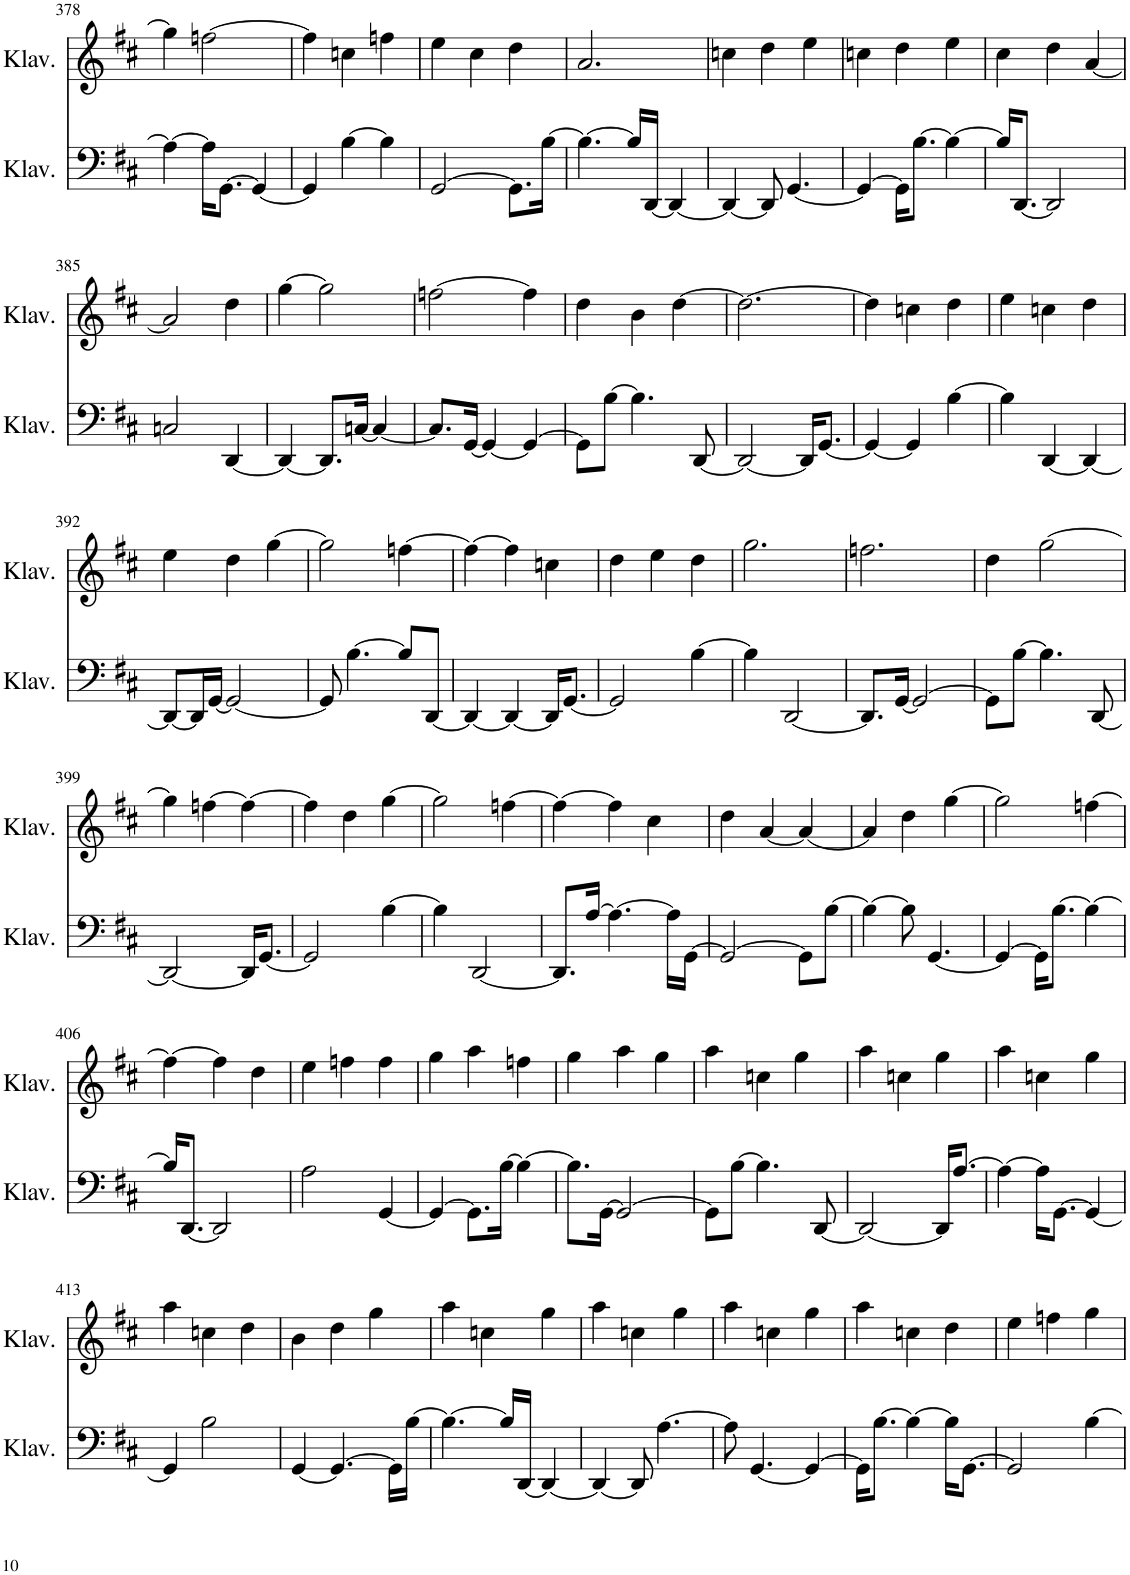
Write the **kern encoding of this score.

**kern	**kern
*part2	*part1
*staff2	*staff1
*I"Klavier	*I"Klavier
*I'Klav.	*I'Klav.
!!LO:PB:g=z
*clefF4	*clefG2
*k[f#c#]	*k[f#c#]
*M3/4	*M3/4
=378	=378
4A\_	4gg\]
16A\KL]	[2ffn\
[8.GG\J	.
4GG/_	.
=379	=379
4GG/]	4ff\]
[4B\	4ccn\
4B\]	4ffn\
=380	=380
[2GG/	4ee\
.	4cc#\
8.GG\L]	4dd\
[16B\Jk	.
=381	=381
4.B\_	2.a/
16B/LL]	.
[16DD/JJ	.
4DD/_	.
=382	=382
4DD/_	4ccn\
8DD/]	4dd\
[4.GG/	.
.	4ee\
=383	=383
4GG/_	4ccn\
16GG\KL]	4dd\
[8.B\J	.
4B\_	4ee\
=384	=384
16B/KL]	4cc#\
[8.DD/J	.
2DD/]	4dd\
.	[4a/
!!LO:LB:g=z
=385	=385
2Cn/	2a/]
[4DD/	4dd\
=386	=386
4DD/_	[4gg\
8.DD/L]	2gg\]
[16Cn/Jk	.
4C/_	.
=387	=387
8.C/L]	[2ffn\
[16GG/Jk	.
4GG/_	.
4GG/_	4ff\]
=388	=388
8GG\L]	4dd\
[8B\J	.
4.B\]	4b\
.	[4dd\
[8DD/	.
=389	=389
2DD/_	2.dd\_
16DD/KL]	.
[8.GG/J	.
=390	=390
4GG/_	4dd\]
4GG/]	4ccn\
[4B\	4dd\
=391	=391
4B\]	4ee\
[4DD/	4ccn\
4DD/_	4dd\
!!LO:LB:g=z
=392	=392
8DD/L_	4ee\
16DD/L]	.
[16GG/JJ	.
2GG/_	4dd\
.	[4gg\
=393	=393
8GG/]	2gg\]
[4.B\	.
8B/L]	[4ffn\
[8DD/J	.
=394	=394
4DD/_	4ff\_
4DD/_	4ff\]
16DD/KL]	4ccn\
[8.GG/J	.
=395	=395
2GG/]	4dd\
.	4ee\
[4B\	4dd\
=396	=396
4B\]	2.gg\
[2DD/	.
=397	=397
8.DD/L]	2.ffn\
[16GG/Jk	.
2GG/_	.
=398	=398
8GG\L]	4dd\
[8B\J	.
4.B\]	[2gg\
[8DD/	.
!!LO:LB:g=z
=399	=399
2DD/_	4gg\]
.	[4ffn\
16DD/KL]	4ff\_
[8.GG/J	.
=400	=400
2GG/]	4ff\]
.	4dd\
[4B\	[4gg\
=401	=401
4B\]	2gg\]
[2DD/	.
.	[4ffn\
=402	=402
8.DD/L]	4ff\_
[16A/Jk	.
4.A\_	4ff\]
.	4cc#\
16A\LL]	.
[16GG\JJ	.
=403	=403
2GG/_	4dd\
.	[4a/
8GG\L]	4a/_
[8B\J	.
=404	=404
4B\_	4a/]
8B\]	4dd\
[4.GG/	.
.	[4gg\
=405	=405
4GG/_	2gg\]
16GG\KL]	.
[8.B\J	.
4B\_	[4ffn\
!!LO:LB:g=z
=406	=406
16B/KL]	4ff\_
[8.DD/J	.
2DD/]	4ff\]
.	4dd\
=407	=407
2A\	4ee\
.	4ffn\
[4GG/	4ff\
=408	=408
4GG/_	4gg\
8.GG\L]	4aa\
[16B\Jk	.
4B\_	4ffn\
=409	=409
8.B\L]	4gg\
[16GG\Jk	.
2GG/_	4aa\
.	4gg\
=410	=410
8GG\L]	4aa\
[8B\J	.
4.B\]	4ccn\
.	4gg\
[8DD/	.
=411	=411
2DD/_	4aa\
.	4ccn\
16DD/KL]	4gg\
[8.A/J	.
=412	=412
4A\_	4aa\
16A\KL]	4ccn\
[8.GG\J	.
4GG/_	4gg\
!!LO:LB:g=z
=413	=413
4GG/]	4aa\
2B\	4ccn\
.	4dd\
=414	=414
[4GG/	4b\
4.GG/_	4dd\
.	4gg\
16GG\LL]	.
[16B\JJ	.
=415	=415
4.B\_	4aa\
.	4ccn\
16B/LL]	.
[16DD/JJ	.
4DD/_	4gg\
=416	=416
4DD/_	4aa\
8DD/]	4ccn\
[4.A\	.
.	4gg\
=417	=417
8A\]	4aa\
[4.GG/	.
.	4ccn\
4GG/_	4gg\
=418	=418
16GG\KL]	4aa\
[8.B\J	.
4B\_	4ccn\
16B\KL]	4dd\
[8.GG\J	.
=419	=419
2GG/]	4ee\
.	4ffn\
[4B\	4gg\
=	=
*-	*-
